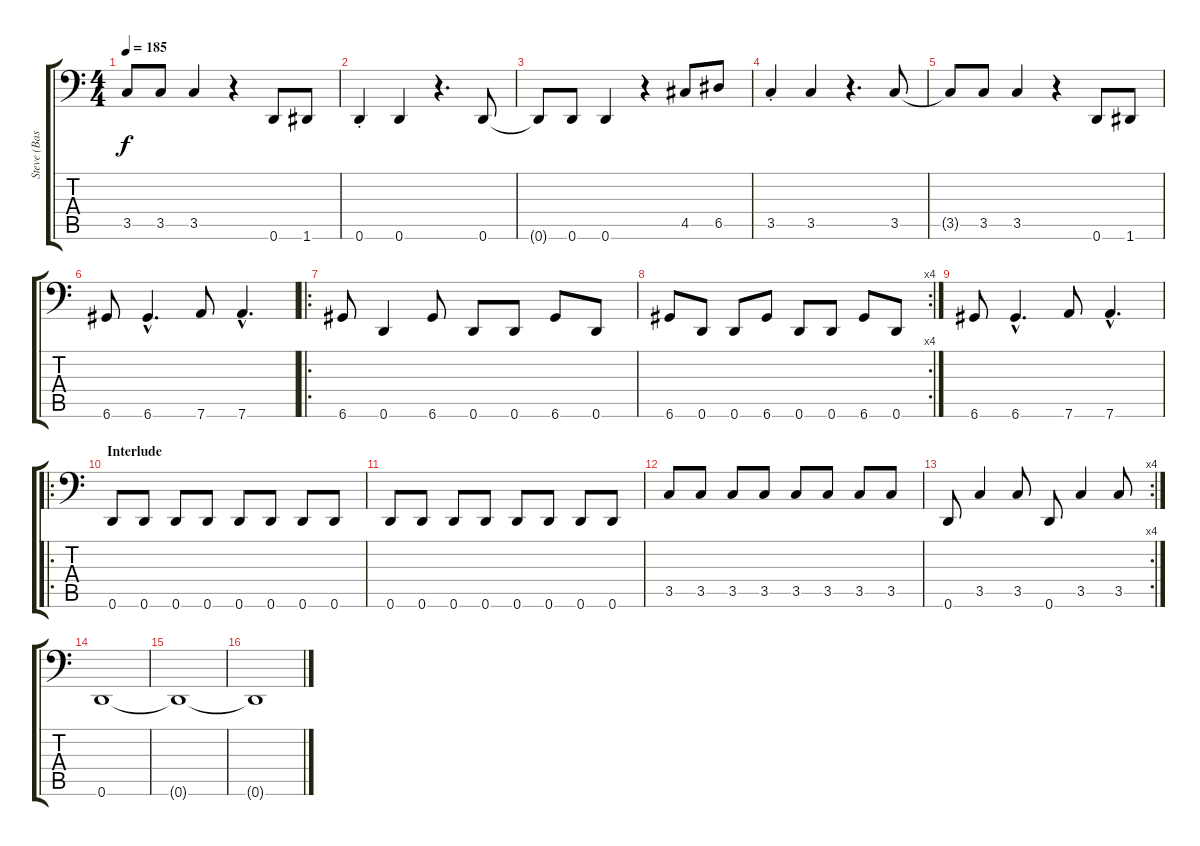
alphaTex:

\track ("Steve (Bass)" "Steve (Bas") {instrument acousticbass}
\staff {score tabs}
\tuning (E3 B2 G2 D2 A1 D1) {hide}
\ts (4 4)
\tempo 185
\clef f4
\ks c
3.5{t}.8{dy f} 3.5.8 3.5.4 r.4 0.6.8 1.6.8 |
0.6{st}.4 0.6.4 r.4{d} 0.6.8 |
0.6{t}.8 0.6.8 0.6.4 r.4 4.5.8 6.5.8 |
3.5{st}.4 3.5.4 r.4{d} 3.5.8 |
3.5{t}.8 3.5.8 3.5.4 r.4 0.6.8 1.6.8 |
6.6.8 6.6{hac}.4{d} 7.6.8 7.6{hac}.4{d} |
\ro
6.6.8 0.6.4 6.6.8 0.6.8 0.6.8 6.6.8 0.6.8 |
\rc 4
6.6.8 0.6.8 0.6.8 6.6.8 0.6.8 0.6.8 6.6.8 0.6.8 |
6.6.8 6.6{hac}.4{d} 7.6.8 7.6{hac}.4{d} |
\ro
\section ("" "Interlude")
0.6.8 0.6.8 0.6.8 0.6.8 0.6.8 0.6.8 0.6.8 0.6.8 |
0.6.8 0.6.8 0.6.8 0.6.8 0.6.8 0.6.8 0.6.8 0.6.8 |
3.5.8 3.5.8 3.5.8 3.5.8 3.5.8 3.5.8 3.5.8 3.5.8 |
\rc 4
0.6.8 3.5.4 3.5.8 0.6.8 3.5.4 3.5.8 |
0.6.1 |
0.6{t}.1 |
0.6{t}.1
